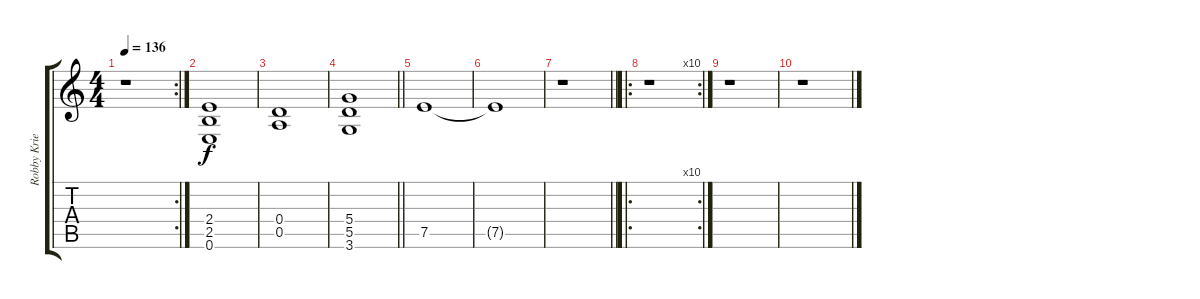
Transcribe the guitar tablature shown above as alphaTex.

\track ("Robby Krieger rhythm" "Robby Krie") {instrument distortionguitar}
\staff {score tabs}
\tuning (E4 B3 G3 D3 A2 E2) {hide}
\rc 2
\ts (4 4)
\tempo 136
\clef g2
\ks c
r.1{dy f} |
(2.4 2.5 0.6).1 |
(0.4 0.5).1 |
\barLineRight lightlight
(5.4 5.5 3.6).1 |
7.5.1 |
7.5{t}.1 |
\barLineRight lightlight
r.1 |
\ro
\rc 10
r.1 |
r.1 |
r.1
